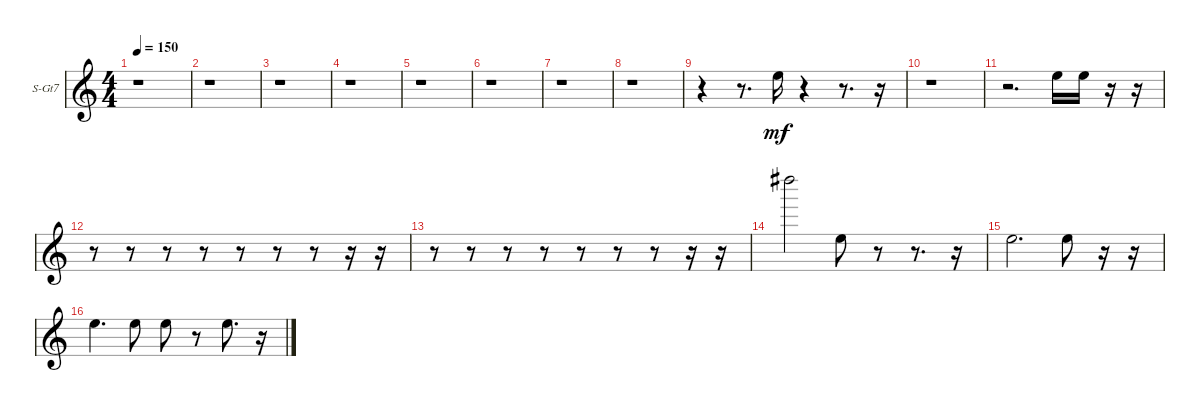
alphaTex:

\bracketExtendMode groupsimilarinstruments
\firstSystemTrackNameOrientation horizontal
\otherSystemsTrackNameOrientation horizontal
\track ("Glockenspiel" "S-Gt7") {instrument vibraphone}
\staff {score}
\tuning (E4 B3 G3 D3 A2 E2 B1)
\displaytranspose 12
\ts (4 4)
\tempo 150
\clef g2
\ks c
r.1{dy mf} |
r.1 |
r.1 |
r.1 |
r.1 |
r.1 |
r.1 |
r.1 |
r.4 r.8{d} 0.1.16 r.4 r.8{d} r.16 |
r.1 |
r.2{d} 0.1.16 0.1.16 r.16 r.16 |
r.8 r.8 r.8 r.8 r.8 r.8 r.8 r.16 r.16 |
r.8 r.8 r.8 r.8 r.8 r.8 r.8 r.16 r.16 |
23.1.2 0.1.8 r.8 r.8{d} r.16 |
0.1.2{d} 0.1.8 r.16 r.16 |
0.1.4{d} 0.1.8 0.1.8 r.8 0.1.8{d} r.16
